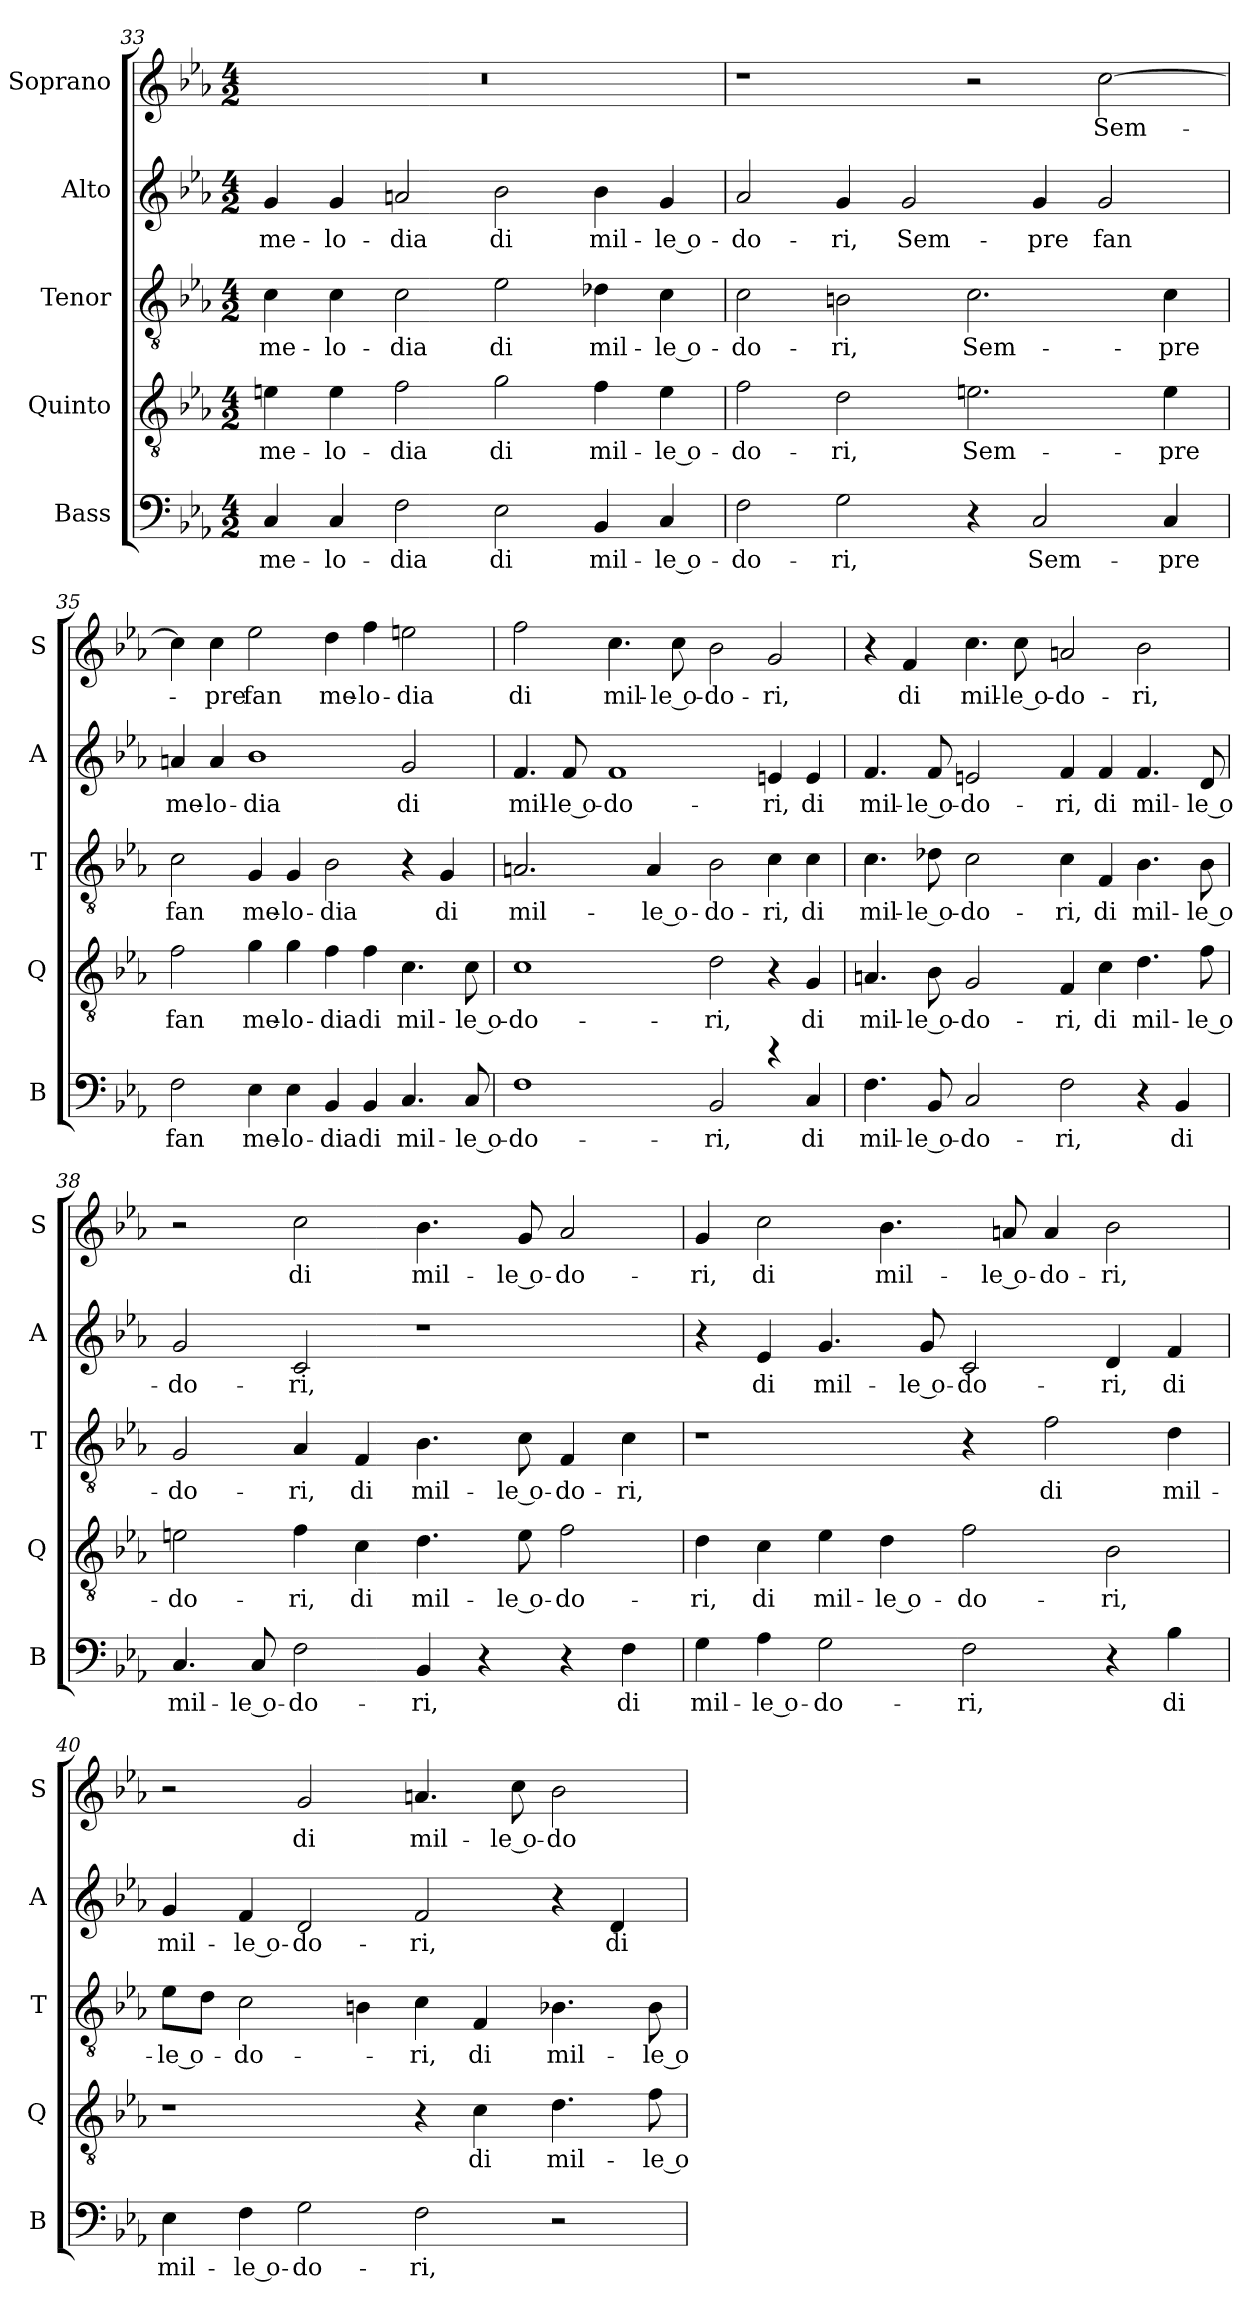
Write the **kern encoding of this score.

**kern	**text	**kern	**text	**kern	**text	**kern	**text	**kern	**text
*part5	*part5	*part4	*part4	*part3	*part3	*part2	*part2	*part1	*part1
*staff5	*staff5	*staff4	*staff4	*staff3	*staff3	*staff2	*staff2	*staff1	*staff1
*I"Bass	*	*I"Quinto	*	*I"Tenor	*	*I"Alto	*	*I"Soprano	*
*I'B	*	*I'Q	*	*I'T	*	*I'A	*	*I'S	*
!!LO:PB:g=z
*clefF4	*	*clefGv2	*	*clefGv2	*	*clefG2	*	*clefG2	*
*k[b-e-a-]	*	*k[b-e-a-]	*	*k[b-e-a-]	*	*k[b-e-a-]	*	*k[b-e-a-]	*
*E-:	*	*E-:	*	*E-:	*	*E-:	*	*E-:	*
*M4/2	*	*M4/2	*	*M4/2	*	*M4/2	*	*M4/2	*
=33	=33	=33	=33	=33	=33	=33	=33	=33	=33
!	!LO:LY:b	!	!LO:LY:b	!	!LO:LY:b	!	!LO:LY:b	!	!
4C/	me-	4en\	me-	4c\	me-	4g/	me-	0r	.
!	!LO:LY:b	!	!LO:LY:b	!	!LO:LY:b	!	!LO:LY:b	!	!
4C/	-lo-	4e\	-lo-	4c\	-lo-	4g/	-lo-	.	.
!	!LO:LY:b	!	!LO:LY:b	!	!LO:LY:b	!	!LO:LY:b	!	!
2F\	-dia	2f\	-dia	2c\	-dia	2an/	-dia	.	.
!	!LO:LY:b	!	!LO:LY:b	!	!LO:LY:b	!	!LO:LY:b	!	!
2E-\	di	2g\	di	2e-\	di	2b-\	di	.	.
!	!LO:LY:b	!	!LO:LY:b	!	!LO:LY:b	!	!LO:LY:b	!	!
4BB-/	mil-	4f\	mil-	4d-X\	mil-	4b-\	mil-	.	.
!	!LO:LY:b	!	!LO:LY:b	!	!LO:LY:b	!	!LO:LY:b	!	!
4C/	-le o-	4e\	-le o-	4c\	-le o-	4g/	-le o-	.	.
=34	=34	=34	=34	=34	=34	=34	=34	=34	=34
!	!LO:LY:b	!	!LO:LY:b	!	!LO:LY:b	!	!LO:LY:b	!	!
2F\	-do-	2f\	-do-	2c\	-do-	2a-/	-do-	1r	.
!	!LO:LY:b	!	!LO:LY:b	!	!LO:LY:b	!	!LO:LY:b	!	!
2G\	-ri,	2d\	-ri,	2Bn\	-ri,	4g/	-ri,	.	.
!	!	!	!	!	!	!	!LO:LY:b	!	!
.	.	.	.	.	.	2g/	Sem-	.	.
!	!	!	!LO:LY:b	!	!LO:LY:b	!	!	!	!
4r	.	2.en\	Sem-	2.c\	Sem-	.	.	2r	.
!	!LO:LY:b	!	!	!	!	!	!LO:LY:b	!	!
2C/	Sem-	.	.	.	.	4g/	-pre	.	.
!	!	!	!	!	!	!	!LO:LY:b	!	!LO:LY:b
.	.	.	.	.	.	2g/	fan	[2cc\	Sem-
!	!LO:LY:b	!	!LO:LY:b	!	!LO:LY:b	!	!	!	!
4C/	-pre	4e\	-pre	4c\	-pre	.	.	.	.
=35	=35	=35	=35	=35	=35	=35	=35	=35	=35
!	!LO:LY:b	!	!LO:LY:b	!	!LO:LY:b	!	!LO:LY:b	!	!
2F\	fan	2f\	fan	2c\	fan	4an/	me-	4cc\]	.
!	!	!	!	!	!	!	!LO:LY:b	!	!LO:LY:b
.	.	.	.	.	.	4a/	-lo-	4cc\	-pre
!	!LO:LY:b	!	!LO:LY:b	!	!LO:LY:b	!	!LO:LY:b	!	!LO:LY:b
4E-\	me-	4g\	me-	4G/	me-	1b-	-dia	2ee-\	fan
!	!LO:LY:b	!	!LO:LY:b	!	!LO:LY:b	!	!	!	!
4E-\	-lo-	4g\	-lo-	4G/	-lo-	.	.	.	.
!	!LO:LY:b	!	!LO:LY:b	!	!LO:LY:b	!	!	!	!LO:LY:b
4BB-/	-dia	4f\	-dia	2B-\	-dia	.	.	4dd\	me-
!	!LO:LY:b	!	!LO:LY:b	!	!	!	!	!	!LO:LY:b
4BB-/	di	4f\	di	.	.	.	.	4ff\	-lo-
!	!LO:LY:b	!	!LO:LY:b	!	!	!	!LO:LY:b	!	!LO:LY:b
4.C/	mil-	4.c\	mil-	4r	.	2g/	di	2een\	-dia
!	!	!	!	!	!LO:LY:b	!	!	!	!
.	.	.	.	4G/	di	.	.	.	.
!	!LO:LY:b	!	!LO:LY:b	!	!	!	!	!	!
8C/	-le o-	8c\	-le o-	.	.	.	.	.	.
!!LO:LB:g=z
=36	=36	=36	=36	=36	=36	=36	=36	=36	=36
!	!LO:LY:b	!	!LO:LY:b	!	!LO:LY:b	!	!LO:LY:b	!	!LO:LY:b
1F	-do-	1c	-do-	2.An/	mil-	4.f/	mil-	2ff\	di
!	!	!	!	!	!	!	!LO:LY:b	!	!
.	.	.	.	.	.	8f/	-le o-	.	.
!	!	!	!	!	!	!	!LO:LY:b	!	!LO:LY:b
.	.	.	.	.	.	1f	-do-	4.cc\	mil-
!	!	!	!	!	!LO:LY:b	!	!	!	!
.	.	.	.	4A/	-le o-	.	.	.	.
!	!	!	!	!	!	!	!	!	!LO:LY:b
.	.	.	.	.	.	.	.	8cc\	-le o-
!	!LO:LY:b	!	!LO:LY:b	!	!LO:LY:b	!	!	!	!LO:LY:b
2BB-/	-ri,	2d\	-ri,	2B-\	-do-	.	.	2b-\	-do-
!	!	!	!	!	!LO:LY:b	!	!LO:LY:b	!	!LO:LY:b
4re	.	4r	.	4c\	-ri,	4en/	-ri,	2g/	-ri,
!	!LO:LY:b	!	!LO:LY:b	!	!LO:LY:b	!	!LO:LY:b	!	!
4C/	di	4G/	di	4c\	di	4e/	di	.	.
=37	=37	=37	=37	=37	=37	=37	=37	=37	=37
!	!LO:LY:b	!	!LO:LY:b	!	!LO:LY:b	!	!LO:LY:b	!	!
4.F\	mil-	4.An/	mil-	4.c\	mil-	4.f/	mil-	4r	.
!	!	!	!	!	!	!	!	!	!LO:LY:b
.	.	.	.	.	.	.	.	4f/	di
!	!LO:LY:b	!	!LO:LY:b	!	!LO:LY:b	!	!LO:LY:b	!	!
8BB-/	-le o-	8B-\	-le o-	8d-X\	-le o-	8f/	-le o-	.	.
!	!LO:LY:b	!	!LO:LY:b	!	!LO:LY:b	!	!LO:LY:b	!	!LO:LY:b
2C/	-do-	2G/	-do-	2c\	-do-	2en/	-do-	4.cc\	mil-
!	!	!	!	!	!	!	!	!	!LO:LY:b
.	.	.	.	.	.	.	.	8cc\	-le o-
!	!LO:LY:b	!	!LO:LY:b	!	!LO:LY:b	!	!LO:LY:b	!	!LO:LY:b
2F\	-ri,	4F/	-ri,	4c\	-ri,	4f/	-ri,	2an/	-do-
!	!	!	!LO:LY:b	!	!LO:LY:b	!	!LO:LY:b	!	!
.	.	4c\	di	4F/	di	4f/	di	.	.
!	!	!	!LO:LY:b	!	!LO:LY:b	!	!LO:LY:b	!	!LO:LY:b
4r	.	4.d\	mil-	4.B-\	mil-	4.f/	mil-	2b-\	-ri,
!	!LO:LY:b	!	!	!	!	!	!	!	!
4BB-/	di	.	.	.	.	.	.	.	.
!	!	!	!LO:LY:b	!	!LO:LY:b	!	!LO:LY:b	!	!
.	.	8f\	-le o-	8B-\	-le o-	8d/	-le o-	.	.
=38	=38	=38	=38	=38	=38	=38	=38	=38	=38
!	!LO:LY:b	!	!LO:LY:b	!	!LO:LY:b	!	!LO:LY:b	!	!
4.C/	mil-	2en\	-do-	2G/	-do-	2g/	-do-	2r	.
!	!LO:LY:b	!	!	!	!	!	!	!	!
8C/	-le o-	.	.	.	.	.	.	.	.
!	!LO:LY:b	!	!LO:LY:b	!	!LO:LY:b	!	!LO:LY:b	!	!LO:LY:b
2F\	-do-	4f\	-ri,	4A-/	-ri,	2c/	-ri,	2cc\	di
!	!	!	!LO:LY:b	!	!LO:LY:b	!	!	!	!
.	.	4c\	di	4F/	di	.	.	.	.
!	!LO:LY:b	!	!LO:LY:b	!	!LO:LY:b	!	!	!	!LO:LY:b
4BB-/	-ri,	4.d\	mil-	4.B-\	mil-	1r	.	4.b-\	mil-
4r	.	.	.	.	.	.	.	.	.
!	!	!	!LO:LY:b	!	!LO:LY:b	!	!	!	!LO:LY:b
.	.	8e\	-le o-	8c\	-le o-	.	.	8g/	-le o-
!	!	!	!LO:LY:b	!	!LO:LY:b	!	!	!	!LO:LY:b
4r	.	2f\	-do-	4F/	-do-	.	.	2a-/	-do-
!	!LO:LY:b	!	!	!	!LO:LY:b	!	!	!	!
4F\	di	.	.	4c\	-ri,	.	.	.	.
!!LO:LB:g=z
=39	=39	=39	=39	=39	=39	=39	=39	=39	=39
!	!LO:LY:b	!	!LO:LY:b	!	!	!	!	!	!LO:LY:b
4G\	mil-	4d\	-ri,	1r	.	4r	.	4g/	-ri,
!	!LO:LY:b	!	!LO:LY:b	!	!	!	!LO:LY:b	!	!LO:LY:b
4A-\	-le o-	4c\	di	.	.	4e-/	di	2cc\	di
!	!LO:LY:b	!	!LO:LY:b	!	!	!	!LO:LY:b	!	!
2G\	-do-	4e-\	mil-	.	.	4.g/	mil-	.	.
!	!	!	!LO:LY:b	!	!	!	!	!	!LO:LY:b
.	.	4d\	-le o-	.	.	.	.	4.b-\	mil-
!	!	!	!	!	!	!	!LO:LY:b	!	!
.	.	.	.	.	.	8g/	-le o-	.	.
!	!LO:LY:b	!	!LO:LY:b	!	!	!	!LO:LY:b	!	!
2F\	-ri,	2f\	-do-	4r	.	2c/	-do-	.	.
!	!	!	!	!	!	!	!	!	!LO:LY:b
.	.	.	.	.	.	.	.	8an/	-le o-
!	!	!	!	!	!LO:LY:b	!	!	!	!LO:LY:b
.	.	.	.	2f\	di	.	.	4a/	-do-
!	!	!	!LO:LY:b	!	!	!	!LO:LY:b	!	!LO:LY:b
4r	.	2B-\	-ri,	.	.	4d/	-ri,	2b-\	-ri,
!	!LO:LY:b	!	!	!	!LO:LY:b	!	!LO:LY:b	!	!
4B-\	di	.	.	4d\	mil-	4f/	di	.	.
=40	=40	=40	=40	=40	=40	=40	=40	=40	=40
!	!LO:LY:b	!	!	!	!LO:LY:b	!	!LO:LY:b	!	!
4E-\	mil-	1r	.	8e-\L	-le o-	4g/	mil-	2r	.
.	.	.	.	8d\J	.	.	.	.	.
!	!LO:LY:b	!	!	!	!LO:LY:b	!	!LO:LY:b	!	!
4F\	-le o-	.	.	2c\	-do-	4f/	-le o-	.	.
!	!LO:LY:b	!	!	!	!	!	!LO:LY:b	!	!LO:LY:b
2G\	-do-	.	.	.	.	2d/	-do-	2g/	di
.	.	.	.	4Bn\	.	.	.	.	.
!	!LO:LY:b	!	!	!	!LO:LY:b	!	!LO:LY:b	!	!LO:LY:b
2F\	-ri,	4r	.	4c\	-ri,	2f/	-ri,	4.an/	mil-
!	!	!	!LO:LY:b	!	!LO:LY:b	!	!	!	!
.	.	4c\	di	4F/	di	.	.	.	.
!	!	!	!	!	!	!	!	!	!LO:LY:b
.	.	.	.	.	.	.	.	8cc\	-le o-
!	!	!	!LO:LY:b	!	!LO:LY:b	!	!	!	!LO:LY:b
2r	.	4.d\	mil-	4.B-X\	mil-	4r	.	2b-\	-do-
!	!	!	!	!	!	!	!LO:LY:b	!	!
.	.	.	.	.	.	4d/	di	.	.
!	!	!	!LO:LY:b	!	!LO:LY:b	!	!	!	!
.	.	8f\	-le o-	8B-\	-le o-	.	.	.	.
=	=	=	=	=	=	=	=	=	=
*-	*-	*-	*-	*-	*-	*-	*-	*-	*-
